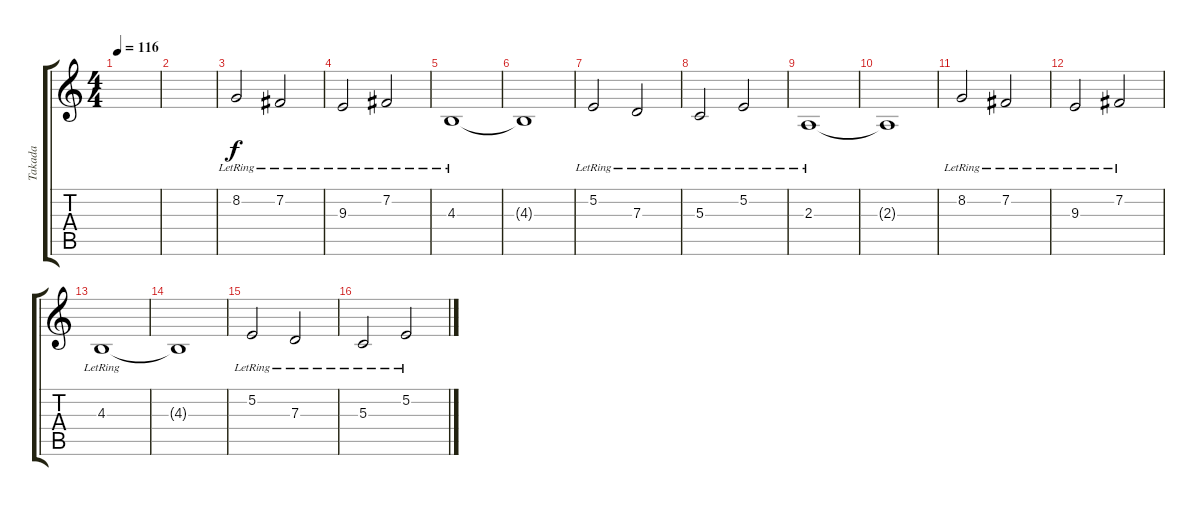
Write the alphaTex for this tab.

\track ("Takada" "Takada") {instrument musicbox}
\staff {score tabs}
\tuning (E4 B3 G3 D3 A2 E2) {hide}
\ts (4 4)
\tempo 116
\clef g2
\ks c
|
|
8.2{lr}.2 7.2{lr}.2 |
9.3{lr}.2 7.2{lr}.2 |
4.3{lr}.1 |
4.3{t}.1 |
5.2{lr}.2 7.3{lr}.2 |
5.3{lr}.2 5.2{lr}.2 |
2.3{lr}.1 |
2.3{t}.1 |
8.2{lr}.2 7.2{lr}.2 |
9.3{lr}.2 7.2{lr}.2 |
4.3{lr}.1 |
4.3{t}.1 |
5.2{lr}.2 7.3{lr}.2 |
5.3{lr}.2 5.2{lr}.2
